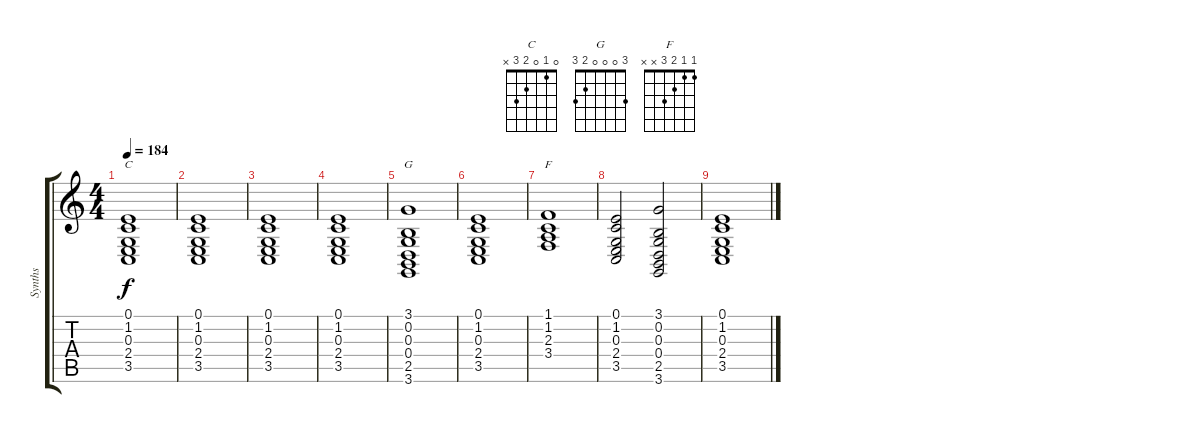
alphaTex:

\track ("Synths" "Synths") {instrument pad2warm}
\staff {score tabs}
\tuning (E4 B3 G3 D3 A2 E2) {hide}
\chord ("C" 0 1 0 2 3 x)
\chord ("G" 3 0 0 0 2 3)
\chord ("F" 1 1 2 3 x x)
\ts (4 4)
\tempo 184
\clef g2
\ks c
(0.1 1.2 0.3 2.4 3.5).1{ch "C" dy f} |
(0.1 1.2 0.3 2.4 3.5).1 |
(0.1 1.2 0.3 2.4 3.5).1 |
(0.1 1.2 0.3 2.4 3.5).1 |
(3.1 0.2 0.3 0.4 2.5 3.6).1{ch "G"} |
(0.1 1.2 0.3 2.4 3.5).1 |
(1.1 1.2 2.3 3.4).1{ch "F"} |
(0.1 1.2 0.3 2.4 3.5).2 (3.1 0.2 0.3 0.4 2.5 3.6).2 |
(0.1 1.2 0.3 2.4 3.5).1
